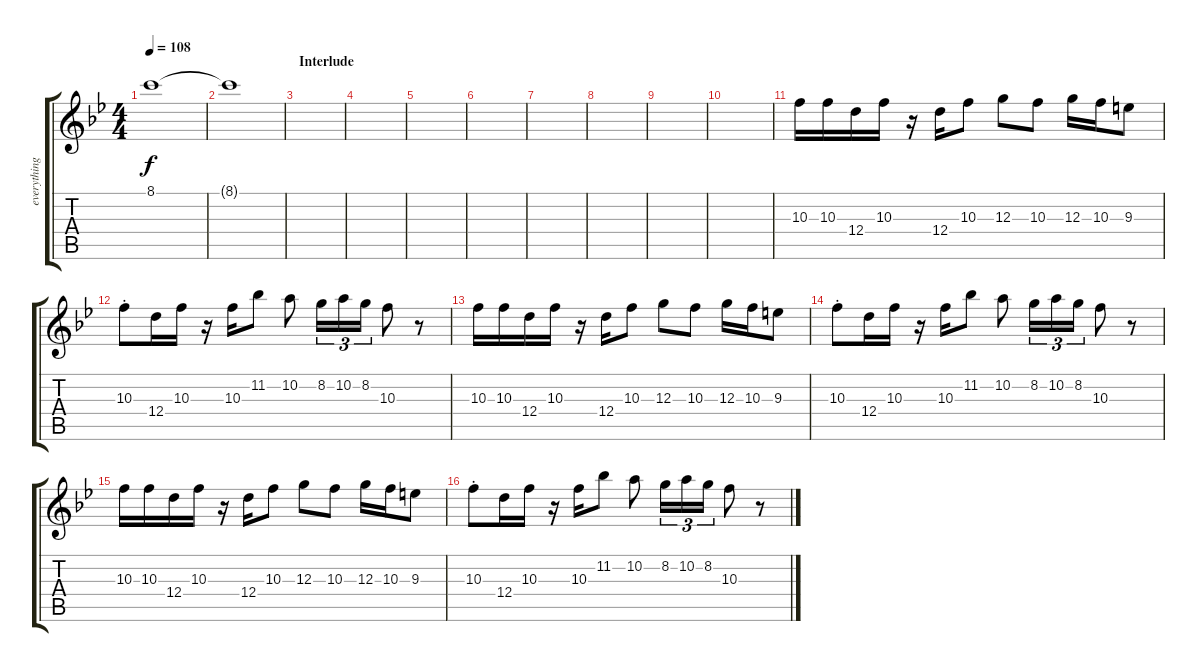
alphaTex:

\track ("everything else ;-)" "everything") {instrument acousticguitarnylon}
\staff {score tabs}
\tuning (E4 B3 G3 D3 A2 E2) {hide}
\ts (4 4)
\tempo 108
\clef g2
\ks bb
8.1.1{dy f} |
8.1{t}.1 |
\section ("" "Interlude")
|
|
|
|
|
|
|
|
10.3.16{instrument accordion} 10.3.16 12.4.16 10.3.16 r.16 12.4.16 10.3.8 12.3.8 10.3.8 12.3.16 10.3.16 9.3.8 |
10.3{st}.8 12.4.16 10.3.16 r.16 10.3.16 11.2.8 10.2.8 8.2.16{tu (3 2)} 10.2.16{tu (3 2)} 8.2.16{tu (3 2)} 10.3.8 r.8 |
10.3.16 10.3.16 12.4.16 10.3.16 r.16 12.4.16 10.3.8 12.3.8 10.3.8 12.3.16 10.3.16 9.3.8 |
10.3{st}.8 12.4.16 10.3.16 r.16 10.3.16 11.2.8 10.2.8 8.2.16{tu (3 2)} 10.2.16{tu (3 2)} 8.2.16{tu (3 2)} 10.3.8 r.8 |
10.3.16 10.3.16 12.4.16 10.3.16 r.16 12.4.16 10.3.8 12.3.8 10.3.8 12.3.16 10.3.16 9.3.8 |
10.3{st}.8 12.4.16 10.3.16 r.16 10.3.16 11.2.8 10.2.8 8.2.16{tu (3 2)} 10.2.16{tu (3 2)} 8.2.16{tu (3 2)} 10.3.8 r.8
